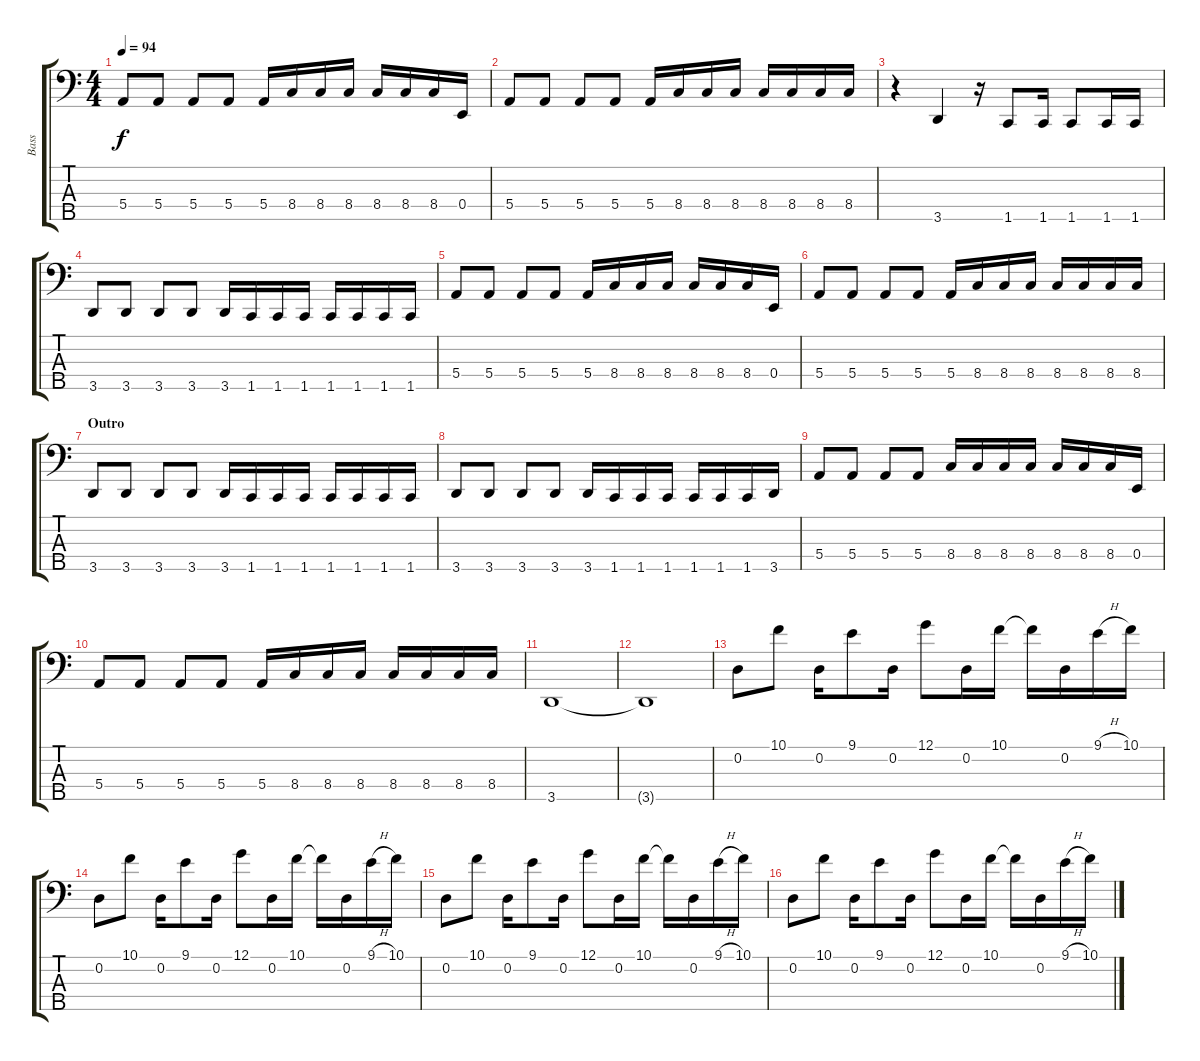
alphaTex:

\track ("Bass" "Bass") {instrument electricbassfinger}
\staff {score tabs}
\tuning (G2 D2 A1 E1 B0) {hide}
\ts (4 4)
\tempo 94
\clef f4
\ks c
5.4.8{dy f} 5.4.8 5.4.8 5.4.8 5.4.16 8.4.16 8.4.16 8.4.16 8.4.16 8.4.16 8.4.16 0.4.16 |
5.4.8 5.4.8 5.4.8 5.4.8 5.4.16 8.4.16 8.4.16 8.4.16 8.4.16 8.4.16 8.4.16 8.4.16 |
r.4 3.5.4 r.16 1.5.8 1.5.16 1.5.8 1.5.16 1.5.16 |
3.5.8 3.5.8 3.5.8 3.5.8 3.5.16 1.5.16 1.5.16 1.5.16 1.5.16 1.5.16 1.5.16 1.5.16 |
5.4.8 5.4.8 5.4.8 5.4.8 5.4.16 8.4.16 8.4.16 8.4.16 8.4.16 8.4.16 8.4.16 0.4.16 |
5.4.8 5.4.8 5.4.8 5.4.8 5.4.16 8.4.16 8.4.16 8.4.16 8.4.16 8.4.16 8.4.16 8.4.16 |
\section ("" "Outro")
3.5.8 3.5.8 3.5.8 3.5.8 3.5.16 1.5.16 1.5.16 1.5.16 1.5.16 1.5.16 1.5.16 1.5.16 |
3.5.8 3.5.8 3.5.8 3.5.8 3.5.16 1.5.16 1.5.16 1.5.16 1.5.16 1.5.16 1.5.16 3.5.16 |
5.4.8 5.4.8 5.4.8 5.4.8 8.4.16 8.4.16 8.4.16 8.4.16 8.4.16 8.4.16 8.4.16 0.4.16 |
5.4.8 5.4.8 5.4.8 5.4.8 5.4.16 8.4.16 8.4.16 8.4.16 8.4.16 8.4.16 8.4.16 8.4.16 |
3.5.1 |
3.5{t}.1 |
0.2.8 10.1.8 0.2.16 9.1.8 0.2.16 12.1.8 0.2.16 10.1.16 10.1{t}.16 0.2.16 9.1{h}.16 10.1.16 |
0.2.8 10.1.8 0.2.16 9.1.8 0.2.16 12.1.8 0.2.16 10.1.16 10.1{t}.16 0.2.16 9.1{h}.16 10.1.16 |
0.2.8 10.1.8 0.2.16 9.1.8 0.2.16 12.1.8 0.2.16 10.1.16 10.1{t}.16 0.2.16 9.1{h}.16 10.1.16 |
0.2.8 10.1.8 0.2.16 9.1.8 0.2.16 12.1.8 0.2.16 10.1.16 10.1{t}.16 0.2.16 9.1{h}.16 10.1.16
